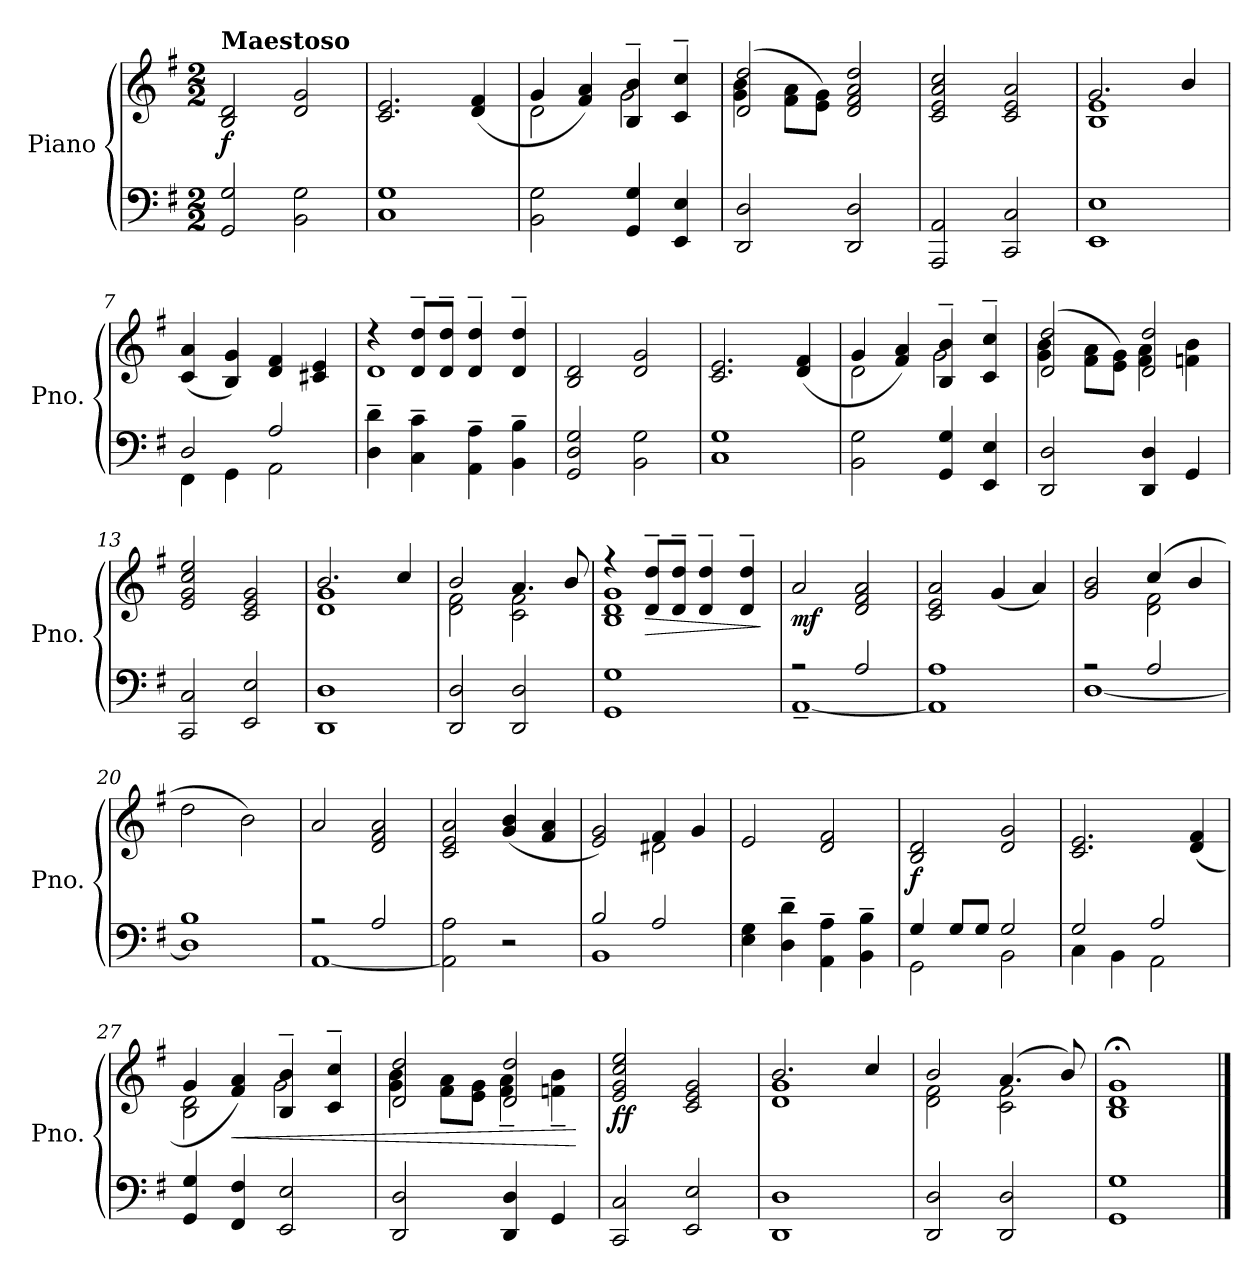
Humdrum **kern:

**kern	**kern	**dynam
*part1	*part1	*part1
*staff2	*staff1	*staff1/2
*I"Piano	*	*
*I'Pno.	*	*
*clefF4	*clefG2	*
*k[f#]	*k[f#]	*
*M2/2	*M2/2	*
=1	=1	=1
!	!LO:TX:a:B:t=Maestoso	!
!	!	!LO:DY:a=2
2GG/ 2G/	2B/ 2d/	f
2BB\ 2G\	2d/ 2g/	.
=2	=2	=2
1C 1G	2.c/ 2.e/	.
.	(>4d/ 4f#/	.
=3	=3	=3
*	*^	*
2BB\ 2G\	4g/	2d\	.
.	4f#/ 4a/)	.	.
4GG/ 4G/	4B/~ 4b/~	2g\	.
4EE/ 4E/	4c/~ 4cc/~	.	.
=4	=4	=4	=4
2DD/ 2D/	(>2d/ 2dd/	4g\ 4b\	.
.	.	8f#\ 8a\L	.
.	.	8e\ 8g\J)	.
2DD/ 2D/	2d/ 2f#/ 2a/ 2dd/	2ryy	.
*	*v	*v	*
=5	=5	=5
2AAA/ 2AA/	2c/ 2e/ 2a/ 2cc/	.
2CC/ 2C/	2c/ 2e/ 2a/	.
=6	=6	=6
*	*^	*
1EE 1E	2.g/	1B 1e	.
.	4b/	.	.
*	*v	*v	*
!!LO:LB:g=z
=7	=7	=7
*^	*	*
2D/	4FF#\	(<4c/ 4a/	.
.	4GG\	4B/ 4g/)	.
2A/	2AA\	4d/ 4f#/	.
.	.	4c#X/ 4e/	.
*v	*v	*	*
=8	=8	=8
*	*^	*
4D\~ 4d\~	4r	1d	.
4C\~ 4c\~	8d/~ 8dd/~L	.	.
.	8d/~ 8dd/~J	.	.
4AA\~ 4A\~	4d/~ 4dd/~	.	.
4BB\~ 4B\~	4d/~ 4dd/~	.	.
*	*v	*v	*
=9	=9	=9
2GG/ 2D/ 2G/	2B/ 2d/	.
2BB\ 2G\	2d/ 2g/	.
=10	=10	=10
1C 1G	2.c/ 2.e/	.
.	(>4d/ 4f#/	.
=11	=11	=11
*	*^	*
2BB\ 2G\	4g/	2d\	.
.	4f#/ 4a/)	.	.
4GG/ 4G/	4B/~ 4b/~	2g\	.
4EE/ 4E/	4c/~ 4cc/~	.	.
=12	=12	=12	=12
2DD/ 2D/	(>2d/ 2dd/	4g\ 4b\	.
.	.	8f#\ 8a\L	.
.	.	8e\ 8g\J)	.
4DD/ 4D/	2d/ 2dd/	4f#\ 4a\	.
4GG/	.	4fn\ 4b\	.
*	*v	*v	*
!!LO:LB:g=z
=13	=13	=13
2CC/ 2C/	2e/ 2g/ 2cc/ 2ee/	.
2EE/ 2E/	2c/ 2e/ 2g/	.
=14	=14	=14
*	*^	*
1DD 1D	2.b/	1d 1g	.
.	4cc/	.	.
=15	=15	=15	=15
2DD/ 2D/	2b/	2d\ 2f#\	.
2DD/ 2D/	4.a/	2c\ 2f#\	.
.	8b/	.	.
=16	=16	=16	=16
1GG 1G	4r	1B 1d 1g	.
!	!	!	!LO:HP:b
.	8d/~ 8dd/~L	.	>
.	8d/~ 8dd/~J	.	.
.	4d/~ 4dd/~	.	.
.	4d/~ 4dd/~	.	.
*	*v	*v	*
.	.	]
=17	=17	=17
*^	*	*
!	!	!	!LO:DY:b
2r	[1AA~	2a/	mf
2A/	.	2d/ 2f#/ 2a/	.
=18	=18	=18	=18
1A	1AA]	2c/ 2e/ 2a/	.
.	.	(<4g/	.
.	.	4a/)	.
!!LO:LB:g=z
=19	=19	=19	=19
*	*	*^	*
2r	[1D	2g/ 2b/	2ryy	.
2A/	.	(>4cc/	2d\ 2f#\	.
.	.	4b/	.	.
*	*	*v	*v	*
=20	=20	=20	=20
1B	1D]	2dd\	.
.	.	2b\)	.
=21	=21	=21	=21
2r	[1AA	2a/	.
2A/	.	2d/ 2f#/ 2a/	.
*v	*v	*	*
=22	=22	=22
2AA\] 2A\	2c/ 2e/ 2a/	.
2r	(<4g/ 4b/	.
.	4f#/ 4a/	.
=23	=23	=23
*^	*^	*
2B/	1BB	2e/ 2g/)	2ryy	.
2A/	.	4f#/	2d#X\	.
.	.	4g/	.	.
*v	*v	*	*	*
*	*v	*v	*
!!LO:LB:g=z
=24	=24	=24
4E\ 4G\	2e/	.
4D\~ 4d\~	.	.
4AA\~ 4A\~	2d/ 2f#/	.
4BB\~ 4B\~	.	.
=25	=25	=25
*^	*	*
!	!	!	!LO:DY:b
4G/	2GG\	2B/ 2d/	f
8G/L	.	.	.
8G/J	.	.	.
2G/	2BB\	2d/ 2g/	.
=26	=26	=26	=26
2G/	4C\	2.c/ 2.e/	.
.	4BB\	.	.
2A/	2AA\	.	.
.	.	(>4d/ 4f#/	.
*v	*v	*	*
=27	=27	=27
*	*^	*
4GG/ 4G/	4g/	2B\ 2d\	.
!	!	!	!LO:HP:b
4FF#/ 4F#/	4f#/ 4a/)	.	<
2EE/ 2E/	4B/~ 4b/~	2g\	.
.	4c/~ 4cc/~	.	.
=28	=28	=28	=28
2DD/ 2D/	2d/ 2dd/	4g\ 4b\	.
.	.	8f#\ 8a\L	.
.	.	8e\ 8g\J	.
4DD/ 4D/	2d/ 2dd/	4f#\~ 4a\~	.
4GG/	.	4fn\~ 4b\~	.
*	*v	*v	*
.	.	[
!!LO:LB:g=z
=29	=29	=29
!	!	!LO:DY:b
2CC/ 2C/	2e/ 2g/ 2cc/ 2ee/	ff
2EE/ 2E/	2c/ 2e/ 2g/	.
=30	=30	=30
*	*^	*
1DD 1D	2.b/	1d 1g	.
.	4cc/	.	.
=31	=31	=31	=31
2DD/ 2D/	2b/	2d\ 2f#\	.
2DD/ 2D/	(>4.a/	2c\ 2f#\	.
.	8b/)	.	.
*	*v	*v	*
=32	=32	=32
1GG 1G	1B;< 1d;< 1g;<	.
==	==	==
*-	*-	*-
